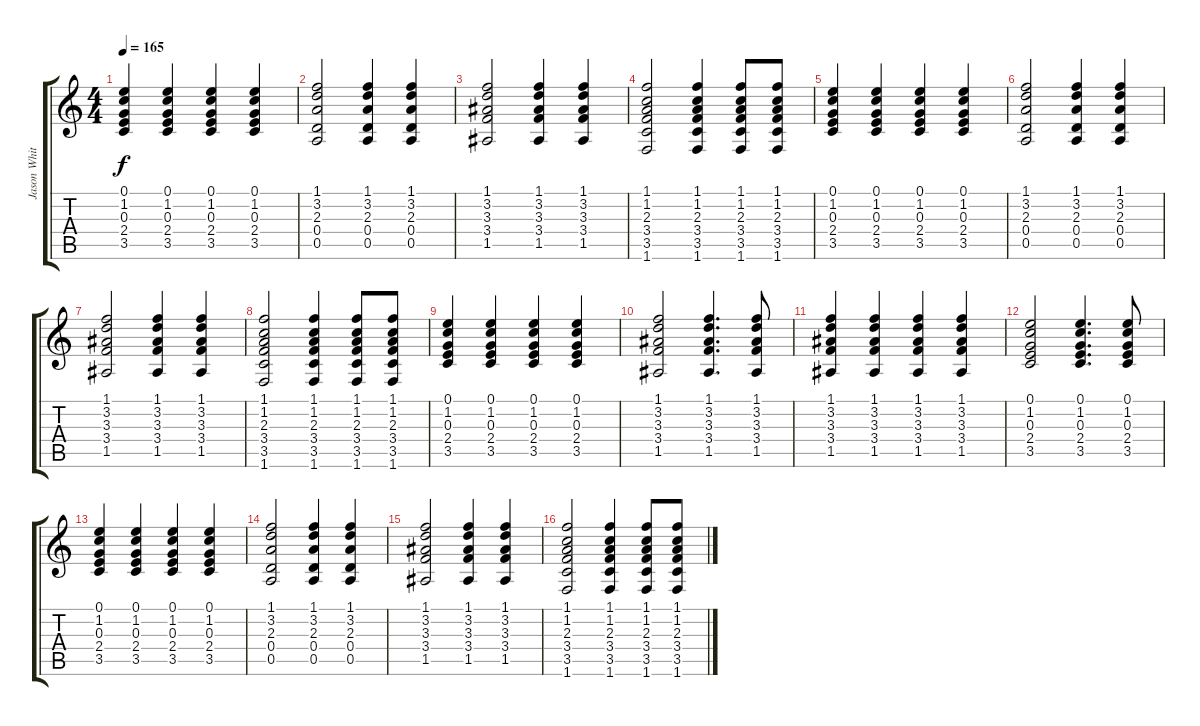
\track ("Jason White - Guitar" "Jason Whit") {instrument acousticguitarsteel}
\staff {score tabs}
\tuning (E4 B3 G3 D3 A2 E2) {hide}
\ts (4 4)
\tempo 165
\clef g2
\ks c
(0.1 1.2 0.3 2.4 3.5).4{dy f} (0.1 1.2 0.3 2.4 3.5).4 (0.1 1.2 0.3 2.4 3.5).4 (0.1 1.2 0.3 2.4 3.5).4 |
(1.1 3.2 2.3 0.4 0.5).2 (1.1 3.2 2.3 0.4 0.5).4 (1.1 3.2 2.3 0.4 0.5).4 |
(1.1 3.2 3.3 3.4 1.5).2 (1.1 3.2 3.3 3.4 1.5).4 (1.1 3.2 3.3 3.4 1.5).4 |
(1.1 1.2 2.3 3.4 3.5 1.6).2 (1.1 1.2 2.3 3.4 3.5 1.6).4 (1.1 1.2 2.3 3.4 3.5 1.6).8 (1.1 1.2 2.3 3.4 3.5 1.6).8 |
(0.1 1.2 0.3 2.4 3.5).4 (0.1 1.2 0.3 2.4 3.5).4 (0.1 1.2 0.3 2.4 3.5).4 (0.1 1.2 0.3 2.4 3.5).4 |
(1.1 3.2 2.3 0.4 0.5).2 (1.1 3.2 2.3 0.4 0.5).4 (1.1 3.2 2.3 0.4 0.5).4 |
(1.1 3.2 3.3 3.4 1.5).2 (1.1 3.2 3.3 3.4 1.5).4 (1.1 3.2 3.3 3.4 1.5).4 |
(1.1 1.2 2.3 3.4 3.5 1.6).2 (1.1 1.2 2.3 3.4 3.5 1.6).4 (1.1 1.2 2.3 3.4 3.5 1.6).8 (1.1 1.2 2.3 3.4 3.5 1.6).8 |
(0.1 1.2 0.3 2.4 3.5).4 (0.1 1.2 0.3 2.4 3.5).4 (0.1 1.2 0.3 2.4 3.5).4 (0.1 1.2 0.3 2.4 3.5).4 |
(1.1 3.2 3.3 3.4 1.5).2 (1.1 3.2 3.3 3.4 1.5).4{d} (1.1 3.2 3.3 3.4 1.5).8 |
(1.1 3.2 3.3 3.4 1.5).4 (1.1 3.2 3.3 3.4 1.5).4 (1.1 3.2 3.3 3.4 1.5).4 (1.1 3.2 3.3 3.4 1.5).4 |
(0.1 1.2 0.3 2.4 3.5).2 (0.1 1.2 0.3 2.4 3.5).4{d} (0.1 1.2 0.3 2.4 3.5).8 |
(0.1 1.2 0.3 2.4 3.5).4 (0.1 1.2 0.3 2.4 3.5).4 (0.1 1.2 0.3 2.4 3.5).4 (0.1 1.2 0.3 2.4 3.5).4 |
(1.1 3.2 2.3 0.4 0.5).2 (1.1 3.2 2.3 0.4 0.5).4 (1.1 3.2 2.3 0.4 0.5).4 |
(1.1 3.2 3.3 3.4 1.5).2 (1.1 3.2 3.3 3.4 1.5).4 (1.1 3.2 3.3 3.4 1.5).4 |
(1.1 1.2 2.3 3.4 3.5 1.6).2 (1.1 1.2 2.3 3.4 3.5 1.6).4 (1.1 1.2 2.3 3.4 3.5 1.6).8 (1.1 1.2 2.3 3.4 3.5 1.6).8
